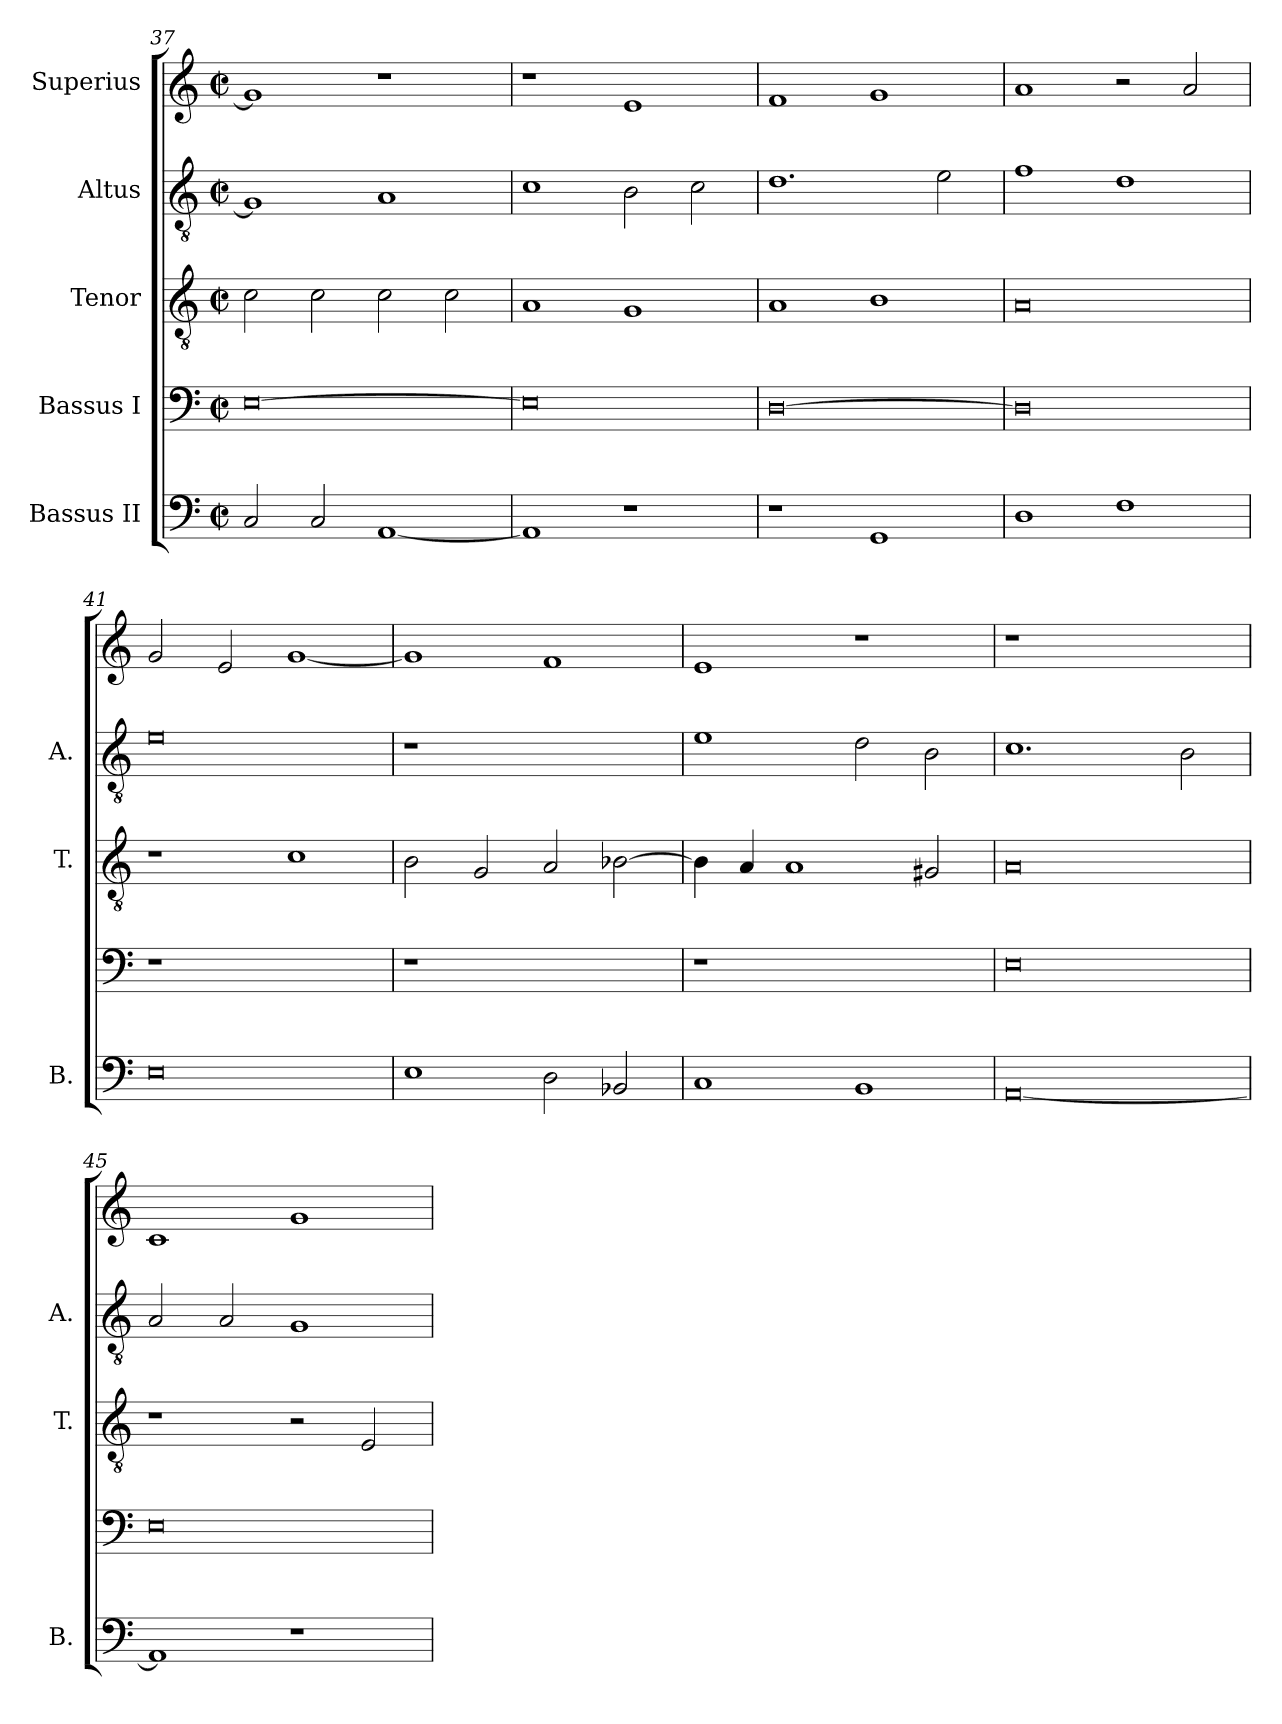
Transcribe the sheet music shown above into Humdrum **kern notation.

**kern	**kern	**kern	**kern	**kern
*part5	*part4	*part3	*part2	*part1
*staff5	*staff4	*staff3	*staff2	*staff1
*I"Bassus II	*I"Bassus I	*I"Tenor	*I"Altus	*I"Superius
*I'B.	*	*I'T.	*I'A.	*
*clefF4	*clefF4	*clefGv2	*clefGv2	*clefG2
*	*	*ITrd7c12	*ITrd7c12	*
*k[]	*k[]	*k[]	*k[]	*k[]
*C:	*C:	*C:	*C:	*C:
*M2/2	*M2/2	*M2/2	*M2/2	*M2/2
*met(c|)	*met(c|)	*met(c|)	*met(c|)	*met(c|)
=37	=37	=37	=37	=37
2Ci/	[>0Ei	2Ci\	1GGi]	1gi]
2Ci/	.	2Ci\	.	.
[<1AAi	.	2Ci\	1AAi	1r
.	.	2Ci\	.	.
=38	=38	=38	=38	=38
1AAi]	0Ei]	1AAi	1Ci	1r
1r	.	1GGi	2BBi\	1ei
.	.	.	2Ci\	.
=39	=39	=39	=39	=39
1r	[>0Di	1AAi	1.Di	1fi
1GGi	.	1BBi	.	1gi
.	.	.	2Ei\	.
=40	=40	=40	=40	=40
1Di	0Di]	0AAi	1Fi	1ai
1Fi	.	.	1Di	2r
.	.	.	.	2ai/
!!LO:LB:g=z
=41	=41	=41	=41	=41
!	!LO:N:vis=1	!	!	!
0Ei	1r	1r	0Ei	2gi/
.	.	.	.	2ei/
.	1ryy	1Ci	.	[<1gi
=42	=42	=42	=42	=42
!	!LO:N:vis=1	!	!LO:N:vis=1	!
1Ei	1r	2BBi\	1r	1gi]
.	.	2GGi/	.	.
2Di\	1ryy	2AAi/	1ryy	1fi
2BB-Xi/	.	[>2BB-Xi\	.	.
=43	=43	=43	=43	=43
!	!LO:N:vis=1	!	!	!
1Ci	1r	4BB-i\]	1Ei	1ei
.	.	4AAi/	.	.
.	.	1AAi	.	.
1BBi	1ryy	.	2Di\	1r
.	.	2GG#Xi/	2BBi\	.
=44	=44	=44	=44	=44
!	!	!	!	!LO:N:vis=1
[<0AAi	0Ei	0AAi	1.Ci	1r
.	.	.	.	1ryy
.	.	.	2BBi\	.
=45	=45	=45	=45	=45
1AAi]	0Ei	1r	2AAi/	1ci
.	.	.	2AAi/	.
1r	.	2r	1GGi	1gi
.	.	2EEi/	.	.
=	=	=	=	=
*-	*-	*-	*-	*-
